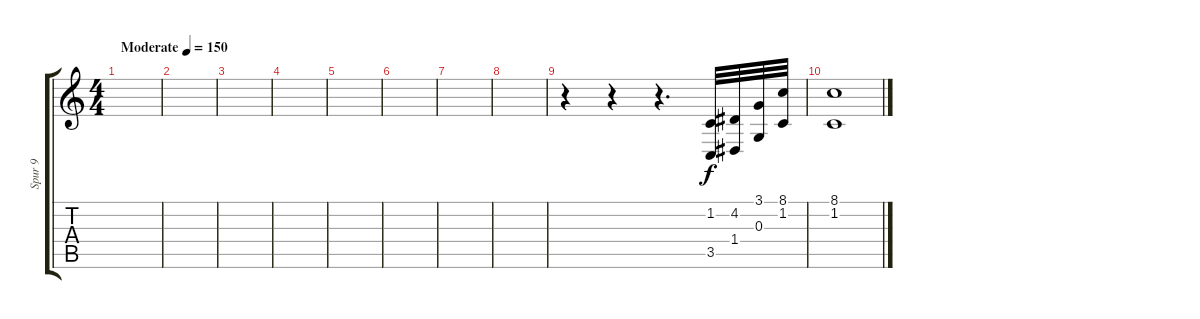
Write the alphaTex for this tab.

\track ("Spur 9" "Spur 9") {instrument frenchhorn}
\staff {score tabs}
\tuning (E4 B3 G3 D3 A2 E2) {hide}
\ts (4 4)
\tempo (150 "Moderate")
\clef g2
\ks c
|
|
|
|
|
|
|
|
r.4 r.4 r.4{d} (1.2 3.5).32 (4.2 1.4).32 (3.1 0.3).32 (8.1 1.2).32 |
(8.1 1.2).1
